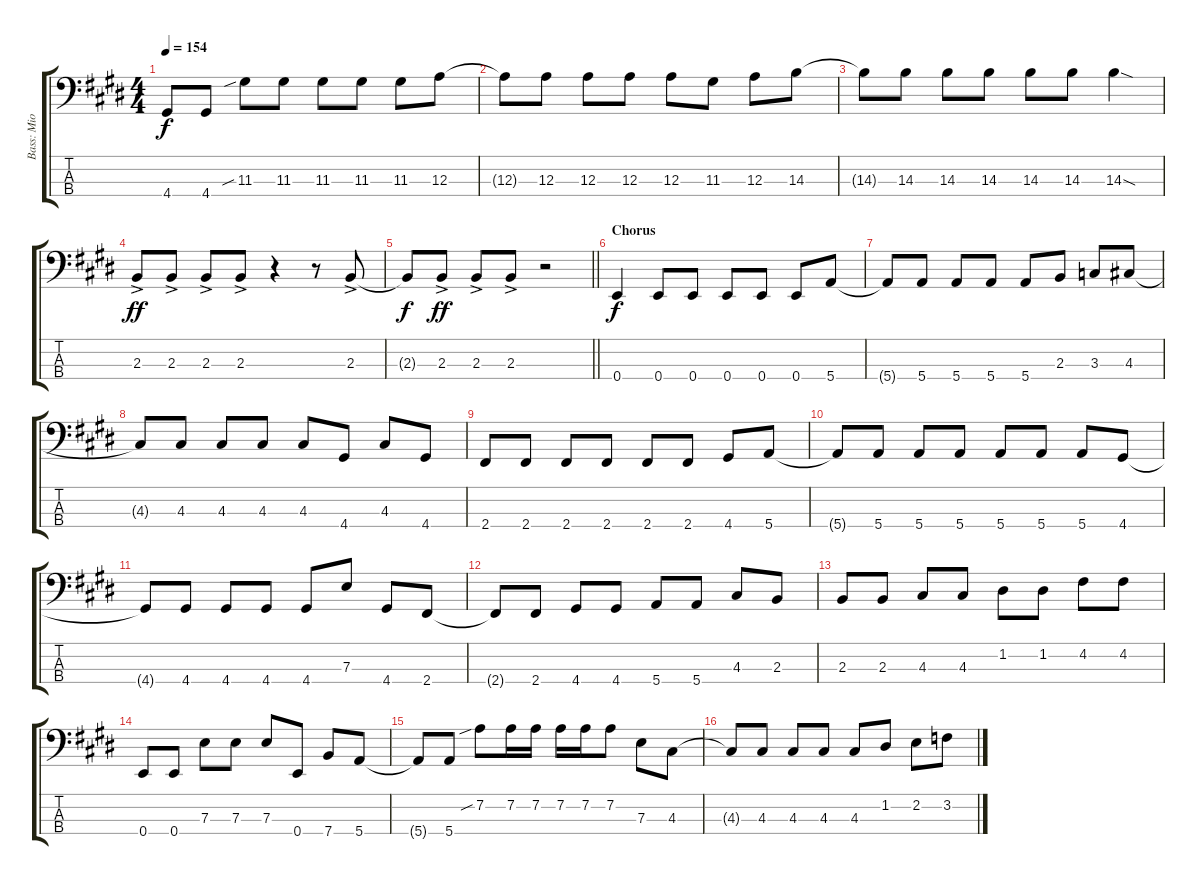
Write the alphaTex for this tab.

\track ("Bass: Mio Akiyama" "Bass: Mio ") {instrument electricbassfinger}
\staff {score tabs}
\tuning (G2 D2 A1 E1) {hide}
\ts (4 4)
\tempo 154
\clef f4
\ks e
4.4{t}.8{dy f} 4.4.8 11.3{sib}.8 11.3.8 11.3.8 11.3.8 11.3.8 12.3.8 |
12.3{t}.8 12.3.8 12.3.8 12.3.8 12.3.8 11.3.8 12.3.8 14.3.8 |
14.3{t}.8 14.3.8 14.3.8 14.3.8 14.3.8 14.3.8 14.3{sod}.4 |
2.3{ac}.8{dy ff} 2.3{ac}.8 2.3{ac}.8 2.3{ac}.8 r.4 r.8 2.3{ac}.8 |
\barLineRight lightlight
2.3{t}.8{dy f} 2.3{ac}.8{dy ff} 2.3{ac}.8 2.3{ac}.8 r.2 |
\section ("" "Chorus")
0.4.4{dy f} 0.4.8 0.4.8 0.4.8 0.4.8 0.4.8 5.4.8 |
5.4{t}.8 5.4.8 5.4.8 5.4.8 5.4.8 2.3.8 3.3.8 4.3.8 |
4.3{t}.8 4.3.8 4.3.8 4.3.8 4.3.8 4.4.8 4.3.8 4.4.8 |
2.4.8 2.4.8 2.4.8 2.4.8 2.4.8 2.4.8 4.4.8 5.4.8 |
5.4{t}.8 5.4.8 5.4.8 5.4.8 5.4.8 5.4.8 5.4.8 4.4.8 |
4.4{t}.8 4.4.8 4.4.8 4.4.8 4.4.8 7.3.8 4.4.8 2.4.8 |
2.4{t}.8 2.4.8 4.4.8 4.4.8 5.4.8 5.4.8 4.3.8 2.3.8 |
2.3.8 2.3.8 4.3.8 4.3.8 1.2.8 1.2.8 4.2.8 4.2.8 |
0.4.8 0.4.8 7.3.8 7.3.8 7.3.8 0.4.8 7.4.8 5.4.8 |
5.4{t}.8 5.4.8 7.2{sib}.8 7.2.16 7.2.16 7.2.16 7.2.16 7.2.8 7.3.8 4.3.8 |
4.3{t}.8 4.3.8 4.3.8 4.3.8 4.3.8 1.2.8 2.2.8 3.2.8
